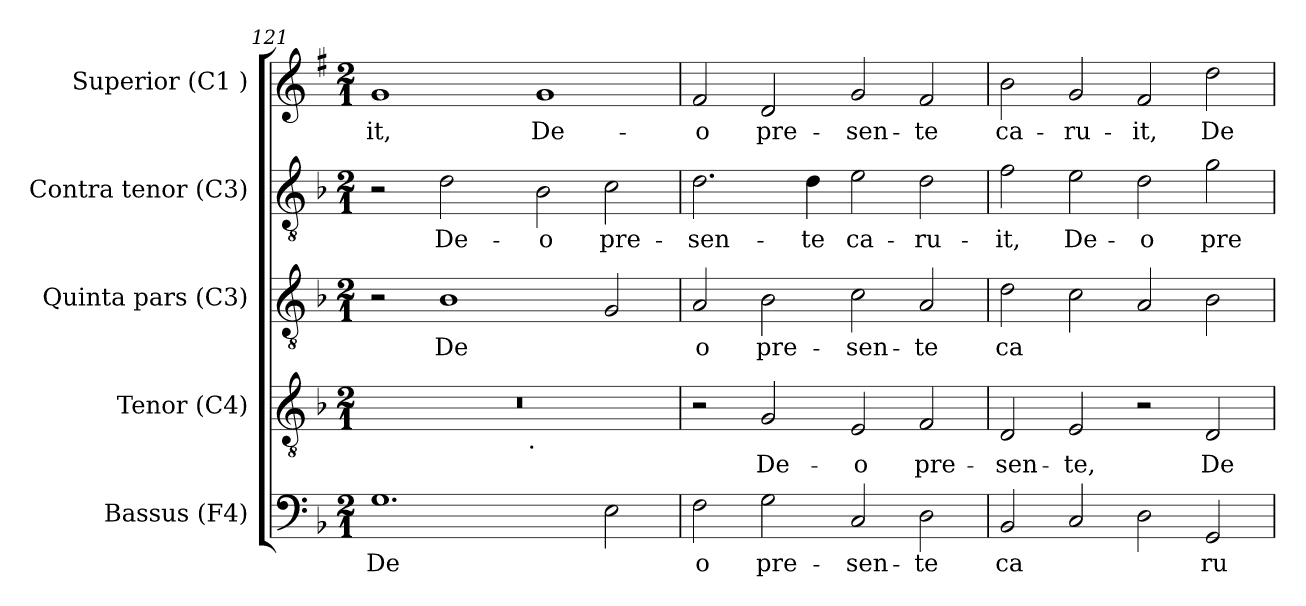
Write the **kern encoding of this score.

**kern	**text	**kern	**text	**kern	**text	**kern	**text	**kern	**text
*part5	*part5	*part4	*part4	*part3	*part3	*part2	*part2	*part1	*part1
*staff5	*staff5	*staff4	*staff4	*staff3	*staff3	*staff2	*staff2	*staff1	*staff1
*I"Bassus (F4)	*	*I"Tenor (C4)	*	*I"Quinta pars (C3)	*	*I"Contra tenor (C3)	*	*I"Superior (C1 )	*
*I'B.	*	*I'T.	*	*I'QP.	*	*I'C.	*	*I'S.	*
*clefF4	*	*clefGv2	*	*clefGv2	*	*clefGv2	*	*clefG2	*
*k[b-]	*	*k[b-]	*	*k[b-]	*	*k[b-]	*	*k[f#]	*
*F:	*	*F:	*	*F:	*	*F:	*	*G:	*
*M2/1	*	*M2/1	*	*M2/1	*	*M2/1	*	*M2/1	*
=121	=121	=121	=121	=121	=121	=121	=121	=121	=121
!	!LO:LY:b:cj	!	!	!	!	!	!	!	!LO:LY:b:rj
*	*	*^	*	*	*	*	*	*	*
1.G	De-	0r	2ryy	.	2r	.	2r	.	1g	-it,
!	!	!	!	!	!	!LO:LY:b:cj	!	!LO:LY:b:rj	!	!
.	.	.	4ryy	.	1B-	De-	2d\	De-	.	.
.	.	.	8...ryy	.	.	.	.	.	.	.
!	!	!	!LO:TX:b:t=.	!	!	!	!	!	!	!
.	.	.	1ryy	.	.	.	.	.	.	.
!	!	!	!	!	!	!	!	!LO:LY:b:rj	!	!LO:LY:b:rj
.	.	.	.	.	.	.	2B-\	-o	1g	De-
!	!LO:LY:b:cj	!	!	!	!	!LO:LY:b:cj	!	!LO:LY:b:rj	!	!
2E\	--	.	.	.	2G/	--	2c\	pre-	.	.
.	.	.	64ryy	.	.	.	.	.	.	.
=122	=122	=122	=122	=122	=122	=122	=122	=122	=122	=122
!	!LO:LY:b:cj	!	!	!	!	!LO:LY:b:cj	!	!LO:LY:b:rj	!	!LO:LY:b:rj
*	*	*v	*v	*	*	*	*	*	*	*
2F\	-o	2r	.	2A/	-o	2.d\	-sen-	2f#/	-o
!	!LO:LY:b:cj	!	!LO:LY:b:rj	!	!LO:LY:b:cj	!	!	!	!LO:LY:b:rj
2G\	pre-	2G/	De-	2B-\	pre-	.	.	2d/	pre-
!	!	!	!	!	!	!	!LO:LY:b:rj	!	!
.	.	.	.	.	.	4d\	-te	.	.
!	!LO:LY:b:cj	!	!LO:LY:b:rj	!	!LO:LY:b:cj	!	!LO:LY:b:rj	!	!LO:LY:b:rj
2C/	-sen-	2E/	-o	2c\	-sen-	2e\	ca-	2g/	-sen-
!	!LO:LY:b:cj	!	!LO:LY:b:rj	!	!LO:LY:b:cj	!	!LO:LY:b:rj	!	!LO:LY:b:rj
2D\	-te	2F/	pre-	2A/	-te	2d\	-ru-	2f#/	-te
=123	=123	=123	=123	=123	=123	=123	=123	=123	=123
!	!LO:LY:b:cj	!	!LO:LY:b:rj	!	!LO:LY:b:cj	!	!LO:LY:b:rj	!	!LO:LY:b:rj
2BB-/	ca-	2D/	-sen-	2d\	ca-	2f\	-it,	2b\	ca-
!	!LO:LY:b:cj	!	!LO:LY:b:rj	!	!LO:LY:b:cj	!	!LO:LY:b:rj	!	!LO:LY:b:rj
2C/	--	2E/	-te,	2c\	--	2e\	De-	2g/	-ru-
!	!LO:LY:b:cj	!	!	!	!LO:LY:b:cj	!	!LO:LY:b:rj	!	!LO:LY:b:rj
2D\	--	2r	.	2A/	--	2d\	-o	2f#/	-it,
!	!LO:LY:b:cj	!	!LO:LY:b:rj	!	!LO:LY:b:cj	!	!LO:LY:b:rj	!	!LO:LY:b:rj
2GG/	-ru-	2D/	De-	2B-\	--	2g\	pre-	2dd\	De-
=	=	=	=	=	=	=	=	=	=
*-	*-	*-	*-	*-	*-	*-	*-	*-	*-
